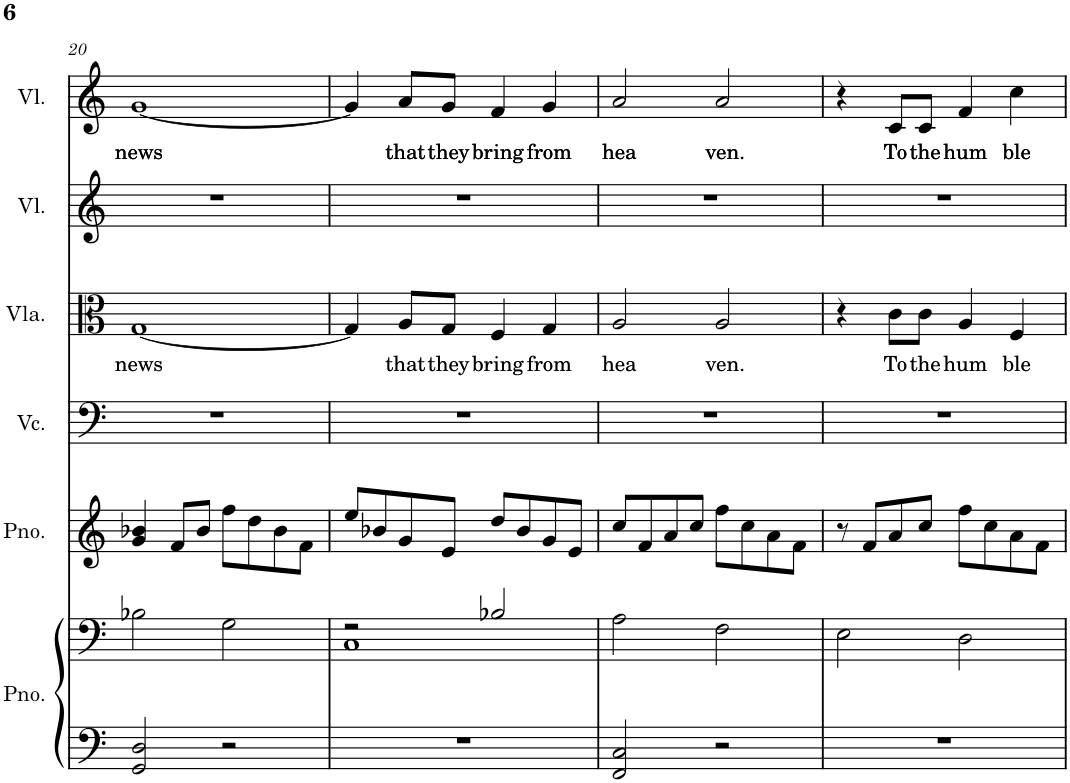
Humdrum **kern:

**kern	**kern	**kern	**kern	**kern	**text	**kern	**kern	**text
*part6	*part6	*part5	*part4	*part3	*part3	*part2	*part1	*part1
*staff7	*staff6	*staff5	*staff4	*staff3	*staff3	*staff2	*staff1	*staff1
*I"Piano, Staff-2	*	*I"Piano, Staff-1	*I"Cello, Violoncello.	*I"Altviool, Viola.	*	*I"Viool, Violino II.	*I"Viool, Violino I.	*
*I'Pno.	*	*I'Pno.	*I'Vc.	*I'Vla.	*	*I'Vl.	*I'Vl.	*
!!LO:PB:g=z
*clefF4	*clefG2	*clefG2	*clefF4	*clefC3	*	*clefG2	*clefG2	*
*k[]	*k[]	*k[]	*k[]	*k[]	*	*k[]	*k[]	*
*M2/2	*M2/2	*M2/2	*M2/2	*M2/2	*	*M2/2	*M2/2	*
=20	=20	=20	=20	=20	=20	=20	=20	=20
!	!	!	!	!	!LO:LY:b	!	!	!LO:LY:b
2GG/ 2D/	2B-X\	4g/ 4b-X/	1r	[1G	news	1r	[1g	news
.	.	8f/L	.	.	.	.	.	.
.	.	8b-/J	.	.	.	.	.	.
2r	2G\	8ff\L	.	.	.	.	.	.
.	.	8dd\	.	.	.	.	.	.
.	.	8b-\	.	.	.	.	.	.
.	.	8f\J	.	.	.	.	.	.
=21	=21	=21	=21	=21	=21	=21	=21	=21
*	*^	*	*	*	*	*	*	*
1r	2r	1C	8ee/L	1r	4G/]	.	1r	4g/]	.
.	.	.	8b-X/	.	.	.	.	.	.
!	!	!	!	!	!	!LO:LY:b	!	!	!LO:LY:b
.	.	.	8g/	.	8A/L	that	.	8a/L	that
!	!	!	!	!	!	!LO:LY:b	!	!	!LO:LY:b
.	.	.	8e/J	.	8G/J	they	.	8g/J	they
!	!	!	!	!	!	!LO:LY:b	!	!	!LO:LY:b
.	2B-X/	.	8dd/L	.	4F/	bring	.	4f/	bring
.	.	.	8b-/	.	.	.	.	.	.
!	!	!	!	!	!	!LO:LY:b	!	!	!LO:LY:b
.	.	.	8g/	.	4G/	from	.	4g/	from
.	.	.	8e/J	.	.	.	.	.	.
*	*v	*v	*	*	*	*	*	*	*
=22	=22	=22	=22	=22	=22	=22	=22	=22
!	!	!	!	!	!LO:LY:b	!	!	!LO:LY:b
2FF/ 2C/	2A\	8cc/L	1r	2A/	hea	1r	2a/	hea
.	.	8f/	.	.	.	.	.	.
.	.	8a/	.	.	.	.	.	.
.	.	8cc/J	.	.	.	.	.	.
!	!	!	!	!	!LO:LY:b	!	!	!LO:LY:b
2r	2F\	8ff\L	.	2A/	ven.	.	2a/	ven.
.	.	8cc\	.	.	.	.	.	.
.	.	8a\	.	.	.	.	.	.
.	.	8f\J	.	.	.	.	.	.
=23	=23	=23	=23	=23	=23	=23	=23	=23
1r	2E\	8r	1r	4r	.	1r	4r	.
.	.	8f/L	.	.	.	.	.	.
!	!	!	!	!	!LO:LY:b	!	!	!LO:LY:b
.	.	8a/	.	8c\L	To	.	8c/L	To
!	!	!	!	!	!LO:LY:b	!	!	!LO:LY:b
.	.	8cc/J	.	8c\J	the	.	8c/J	the
!	!	!	!	!	!LO:LY:b	!	!	!LO:LY:b
.	2D\	8ff\L	.	4A/	hum	.	4f/	hum
.	.	8cc\	.	.	.	.	.	.
!	!	!	!	!	!LO:LY:b	!	!	!LO:LY:b
.	.	8a\	.	4F/	ble	.	4cc\	ble
.	.	8f\J	.	.	.	.	.	.
=	=	=	=	=	=	=	=	=
*-	*-	*-	*-	*-	*-	*-	*-	*-
